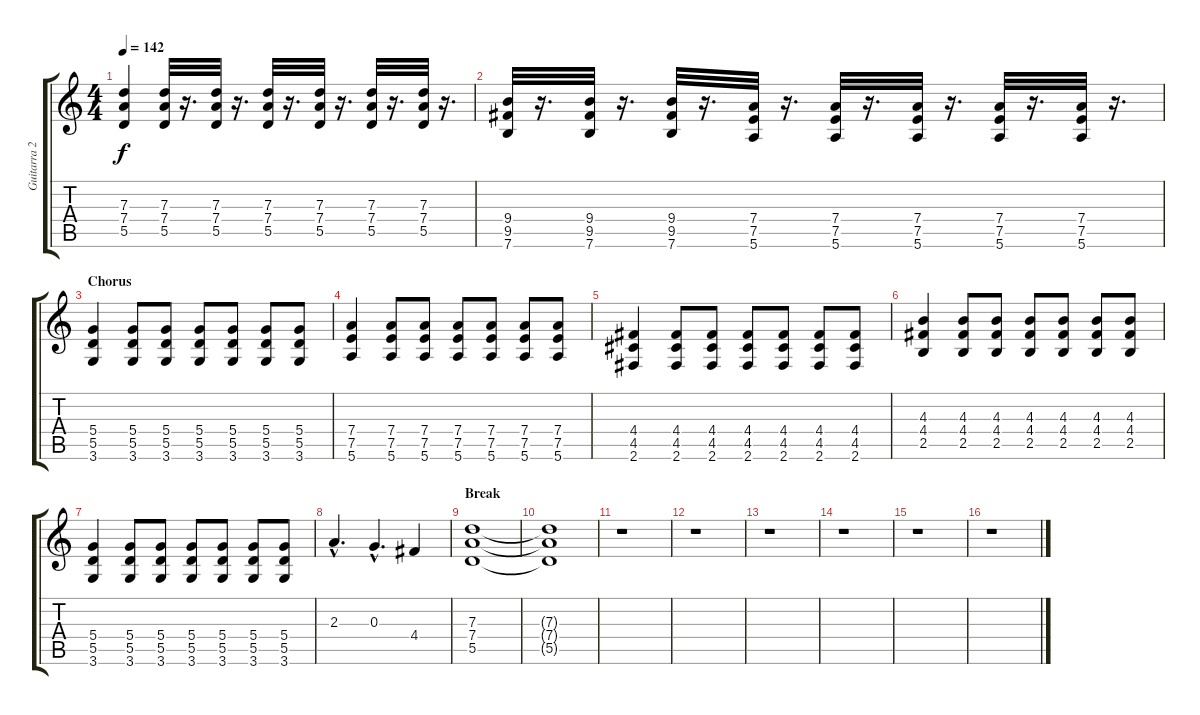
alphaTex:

\track ("Guitarra 2 - Erik" "Guitarra 2") {instrument distortionguitar}
\staff {score tabs}
\tuning (E4 B3 G3 D3 A2 E2) {hide}
\ts (4 4)
\tempo 142
\clef g2
\ks c
(7.3 7.4 5.5).4{dy f} (7.3 7.4 5.5).32 r.16{d} (7.3 7.4 5.5).32 r.16{d} (7.3 7.4 5.5).32 r.16{d} (7.3 7.4 5.5).32 r.16{d} (7.3 7.4 5.5).32 r.16{d} (7.3 7.4 5.5).32 r.16{d} |
(9.4 9.5 7.6).32 r.16{d} (9.4 9.5 7.6).32 r.16{d} (9.4 9.5 7.6).32 r.16{d} (7.4 7.5 5.6).32 r.16{d} (7.4 7.5 5.6).32 r.16{d} (7.4 7.5 5.6).32 r.16{d} (7.4 7.5 5.6).32 r.16{d} (7.4 7.5 5.6).32 r.16{d} |
\section ("" "Chorus")
(5.4 5.5 3.6).4 (5.4 5.5 3.6).8 (5.4 5.5 3.6).8 (5.4 5.5 3.6).8 (5.4 5.5 3.6).8 (5.4 5.5 3.6).8 (5.4 5.5 3.6).8 |
(7.4 7.5 5.6).4 (7.4 7.5 5.6).8 (7.4 7.5 5.6).8 (7.4 7.5 5.6).8 (7.4 7.5 5.6).8 (7.4 7.5 5.6).8 (7.4 7.5 5.6).8 |
(4.4 4.5 2.6).4 (4.4 4.5 2.6).8 (4.4 4.5 2.6).8 (4.4 4.5 2.6).8 (4.4 4.5 2.6).8 (4.4 4.5 2.6).8 (4.4 4.5 2.6).8 |
(4.3 4.4 2.5).4 (4.3 4.4 2.5).8 (4.3 4.4 2.5).8 (4.3 4.4 2.5).8 (4.3 4.4 2.5).8 (4.3 4.4 2.5).8 (4.3 4.4 2.5).8 |
(5.4 5.5 3.6).4 (5.4 5.5 3.6).8 (5.4 5.5 3.6).8 (5.4 5.5 3.6).8 (5.4 5.5 3.6).8 (5.4 5.5 3.6).8 (5.4 5.5 3.6).8 |
2.3{hac}.4{d} 0.3{hac}.4{d} 4.4.4 |
\section ("" "Break")
(7.3 7.4 5.5).1 |
(7.3{t} 7.4{t} 5.5{t}).1 |
r.1 |
r.1 |
r.1 |
r.1 |
r.1 |
r.1
